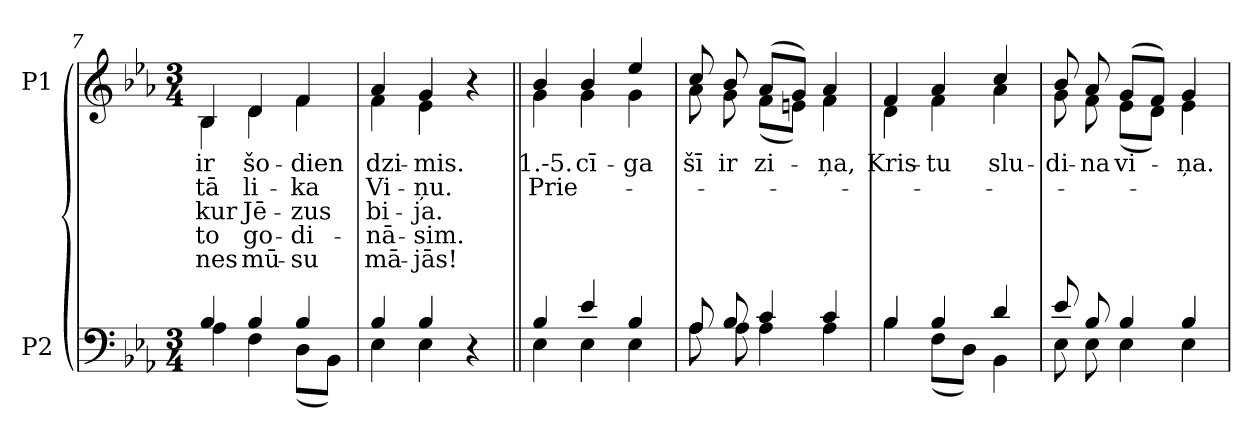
**kern	**kern	**text	**text	**text	**text	**text
*part2	*part1	*part1	*part1	*part1	*part1	*part1
*staff2	*staff1	*staff1	*staff1	*staff1	*staff1	*staff1
*I"P2	*I"P1	*	*	*	*	*
*clefF4	*clefG2	*	*	*	*	*
*k[b-e-a-]	*k[b-e-a-]	*	*	*	*	*
*E-:	*E-:	*	*	*	*	*
*M3/4	*M3/4	*	*	*	*	*
=7	=7	=7	=7	=7	=7	=7
*^	*	*	*	*	*	*
!	!	!	!LO:LY:b:color=#000000	!LO:LY:b:color=#000000	!LO:LY:b:color=#000000	!LO:LY:b:color=#000000	!LO:LY:b:color=#000000
*	*	*^	*	*	*	*	*
4B-i/	4A-i\	4B-i/	4B-i\	ir	tā	kur	to	nes
!	!	!	!	!LO:LY:b:color=#000000	!LO:LY:b:color=#000000	!LO:LY:b:color=#000000	!LO:LY:b:color=#000000	!LO:LY:b:color=#000000
4B-i/	4Fi\	4di/	4di\	šo-	li-	Jē-	go-	mū-
!	!	!	!	!LO:LY:b:color=#000000	!LO:LY:b:color=#000000	!LO:LY:b:color=#000000	!LO:LY:b:color=#000000	!LO:LY:b:color=#000000
4B-i/	(8Di\L	4fi/	4fi\	-dien	-ka	-zus	-di-	-su
.	8BB-i\J)	.	.	.	.	.	.	.
=8	=8	=8	=8	=8	=8	=8	=8	=8
!	!	!	!	!LO:LY:b:color=#000000	!LO:LY:b:color=#000000	!LO:LY:b:color=#000000	!LO:LY:b:color=#000000	!LO:LY:b:color=#000000
4B-i/	4E-i\	4a-i/	4fi\	dzi-	Vi-	bi-	-nā-	mā-
!	!	!	!	!LO:LY:b:color=#000000	!LO:LY:b:color=#000000	!LO:LY:b:color=#000000	!LO:LY:b:color=#000000	!LO:LY:b:color=#000000
4B-i/	4E-i\	4gi/	4e-i\	-mis.	-ņu.	-ja.	-sim.	-jās!
4r	4ryy	4r	4ryy	.	.	.	.	.
!!LO:LB:g=z	!!
=9||	=9||	=9||	=9||	=9||	=9||	=9||	=9||	=9||
!	!	!	!	!LO:LY:b:color=#000000	!LO:LY:b:color=#000000	!	!	!
4B-i/	4E-i\	4b-i/	4gi\	1.-5.	Prie-	.	.	.
!	!	!	!	!LO:LY:b:color=#000000	!	!	!	!
4e-i/	4E-i\	4b-i/	4gi\	-cī-	.	.	.	.
!	!	!	!	!LO:LY:b:color=#000000	!	!	!	!
4B-i/	4E-i\	4ee-i/	4gi\	-ga	.	.	.	.
=10	=10	=10	=10	=10	=10	=10	=10	=10
!	!	!	!	!LO:LY:b:color=#000000	!	!	!	!
8A-i/	8A-i\	8cci/	8a-i\	šī	.	.	.	.
!	!	!	!	!LO:LY:b:color=#000000	!	!	!	!
8B-i/	8A-i\	8b-i/	8gi\	ir	.	.	.	.
!	!	!	!	!LO:LY:b:color=#000000	!	!	!	!
4ci/	4A-i\	(8a-i/L	(8fi\L	zi-	.	.	.	.
.	.	8gi/J)	8eni\J)	.	.	.	.	.
!	!	!	!	!LO:LY:b:color=#000000	!	!	!	!
4ci/	4A-i\	4a-i/	4fi\	-ņa,	.	.	.	.
=11	=11	=11	=11	=11	=11	=11	=11	=11
!	!	!	!	!LO:LY:b:color=#000000	!	!	!	!
4B-i/	4B-i\	4fi/	4di\	Kris-	.	.	.	.
!	!	!	!	!LO:LY:b:color=#000000	!	!	!	!
4B-i/	(8Fi\L	4a-i/	4fi\	-tu	.	.	.	.
.	8Di\J)	.	.	.	.	.	.	.
!	!	!	!	!LO:LY:b:color=#000000	!	!	!	!
4di/	4BB-i\	4cci/	4a-i\	slu-	.	.	.	.
=12	=12	=12	=12	=12	=12	=12	=12	=12
!	!	!	!	!LO:LY:b:color=#000000	!	!	!	!
8e-i/	8E-i\	8b-i/	8gi\	-di-	.	.	.	.
!	!	!	!	!LO:LY:b:color=#000000	!	!	!	!
8B-i/	8E-i\	8a-i/	8fi\	-na	.	.	.	.
!	!	!	!	!LO:LY:b:color=#000000	!	!	!	!
4B-i/	4E-i\	(8gi/L	(8e-i\L	vi-	.	.	.	.
.	.	8fi/J)	8di\J)	.	.	.	.	.
!	!	!	!	!LO:LY:b:color=#000000	!	!	!	!
4B-i/	4E-i\	4gi/	4e-i\	-ņa.	.	.	.	.
*v	*v	*	*	*	*	*	*	*
*	*v	*v	*	*	*	*	*
=	=	=	=	=	=	=
*-	*-	*-	*-	*-	*-	*-
